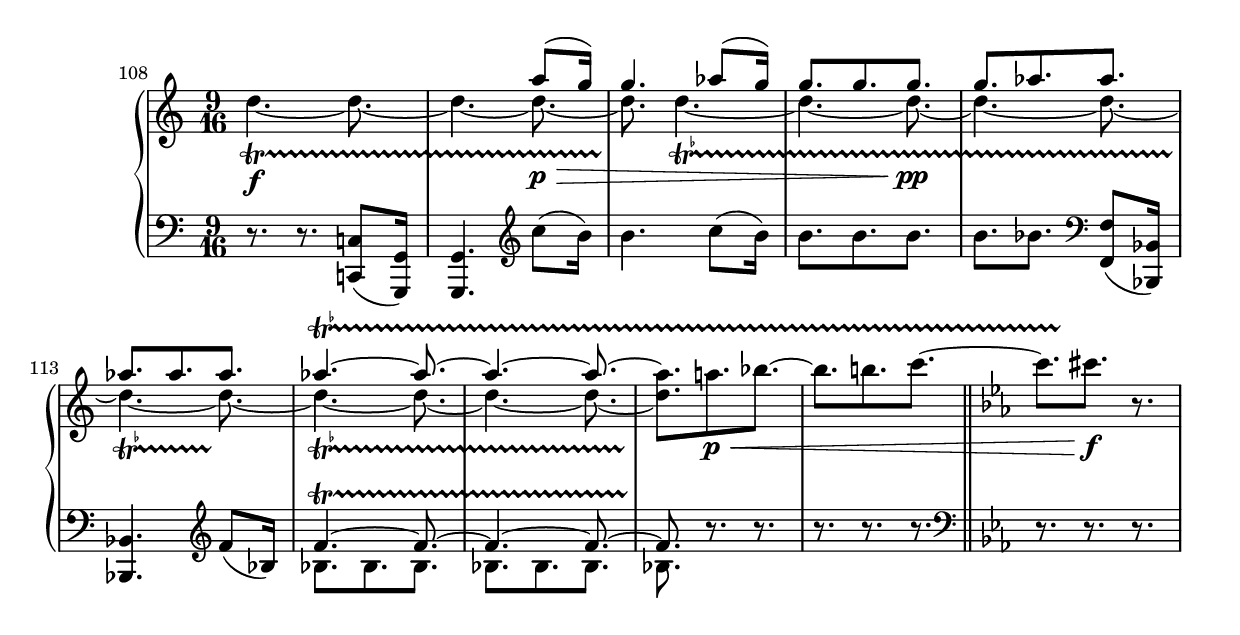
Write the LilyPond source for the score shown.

%% DO NOT EDIT this file manually; it is automatically
%% generated from LSR http://lsr.dsi.unimi.it
%% Make any changes in LSR itself, or in Documentation/snippets/new/ ,
%% and then run scripts/auxiliar/makelsr.py
%%
%% This file is in the public domain.
\version "2.17.20"

\header {
  lsrtags = "headword"

  texidoc = "
Simultaneous notes

"
  doctitle = "Simultaneous headword"
} % begin verbatim

\include "english.ly"

% NR 1.5 Simultaneous notes

% L. v. Beethoven, Op. 111
% Piano sonata 32
% Movt II - Arietta - Adagio molto semplice e cantabile
% measures 108 - 118

\layout {
  \context {
    \Score
    \override SpacingSpanner.base-shortest-duration =
    #(ly:make-moment 1/18)
    \override NonMusicalPaperColumn.line-break-system-details =
    #'((alignment-distances . (12)))
  }
}

trillFlat =
\once \override TrillSpanner.bound-details.left.text = \markup {
  \concat {
    \musicglyph #"scripts.trill"
    \translate #'(-0.5 . 1.9)
    \fontsize #-7
    \with-dimensions #'(0 . 0) #'(0 . 0)
    \flat
  }
}

\new PianoStaff <<

  % RH
  \new Staff <<
    \clef treble
    \key c \major
    \time 9/16
    \set Score.currentBarNumber = #108

    % RH voice 1
    \new Voice {
      \voiceOne
      s4. s8. |
      s4. a''8[( \p \> g''16]) |
      g''4. af''8[( g''16]) |
      g''8.[ g''8. g''8.] \pp |
      g''8.[ af''8.af''8.] |
      af''8.[ af''8.af''8.] |
      \trillFlat
      af''4.~ \startTrillSpan
      af''8.~ |
      af''4.~ af''8.~ |
      \oneVoice
      <af'' d''>8.[ a''8. \p \< bf''8.]~ |
      bf''8.[ b''8. c'''8.]~
      \bar "||"
      \key ef \major
      c'''8.[ cs'''8.] \f \stopTrillSpan
      r8.
    }

    % RH voice 2
    \new Voice {
      \voiceTwo
      \override Voice.TrillSpanner.direction = #DOWN
      d''4.~ \f \startTrillSpan
      d''8.~ |
      d''4.~ d''8.~ |
      d''8. \stopTrillSpan
      \trillFlat
      d''4.~ \startTrillSpan |
      d''4.~ d''8.~ |
      d''4.~ d''8.~ |
      d''4.~ d''8.~ \stopTrillSpan |
      \trillFlat
      d''4.~ \startTrillSpan
      d''8. ~ |
      d''4.~ d''8.~ |
      \once \override NoteColumn.ignore-collision = ##t
      \hideNotes
      d''8. \stopTrillSpan
      s4. |
      s8. s8.
    }

  >>

  % LH staff
  \new Staff {
    \clef bass
    \key c \major
    \time 9/16
    r8. r8. <c! c,!>8[( <g, g,,>16]) |
    <g, g,,>4.
    \clef treble
    c''8[( b'16]) |
    b'4. c''8[( b'16]) |
    b'8.[ b'8. b'8.] |
    b'8.[ bf'8.]
    \clef bass
    <f f,>8[( <bf, bf,,>16]) |
    <bf, bf,,>4.
    \clef treble
    f'8[( bf16]) |
    <<
      \new Voice {
        \voiceOne
        \override Voice.TrillSpanner.direction = #UP
        f'4.~ \startTrillSpan
        f'8.~ |
        f'4.~ f'8.~ |
        f'8. \stopTrillSpan
      }
      \new Voice {
        \voiceTwo
        \override Voice.TrillSpanner.direction = #DOWN
        bf8.[ bf8. bf8.] |
        bf8.[ bf8. bf8.] |
        bf8.
      }
    >>
    \oneVoice
    r8. r8. |
    r8. r8. r8.
    \clef bass
    |
    \key ef \major
    r8. r8. r8.
  }
>>
